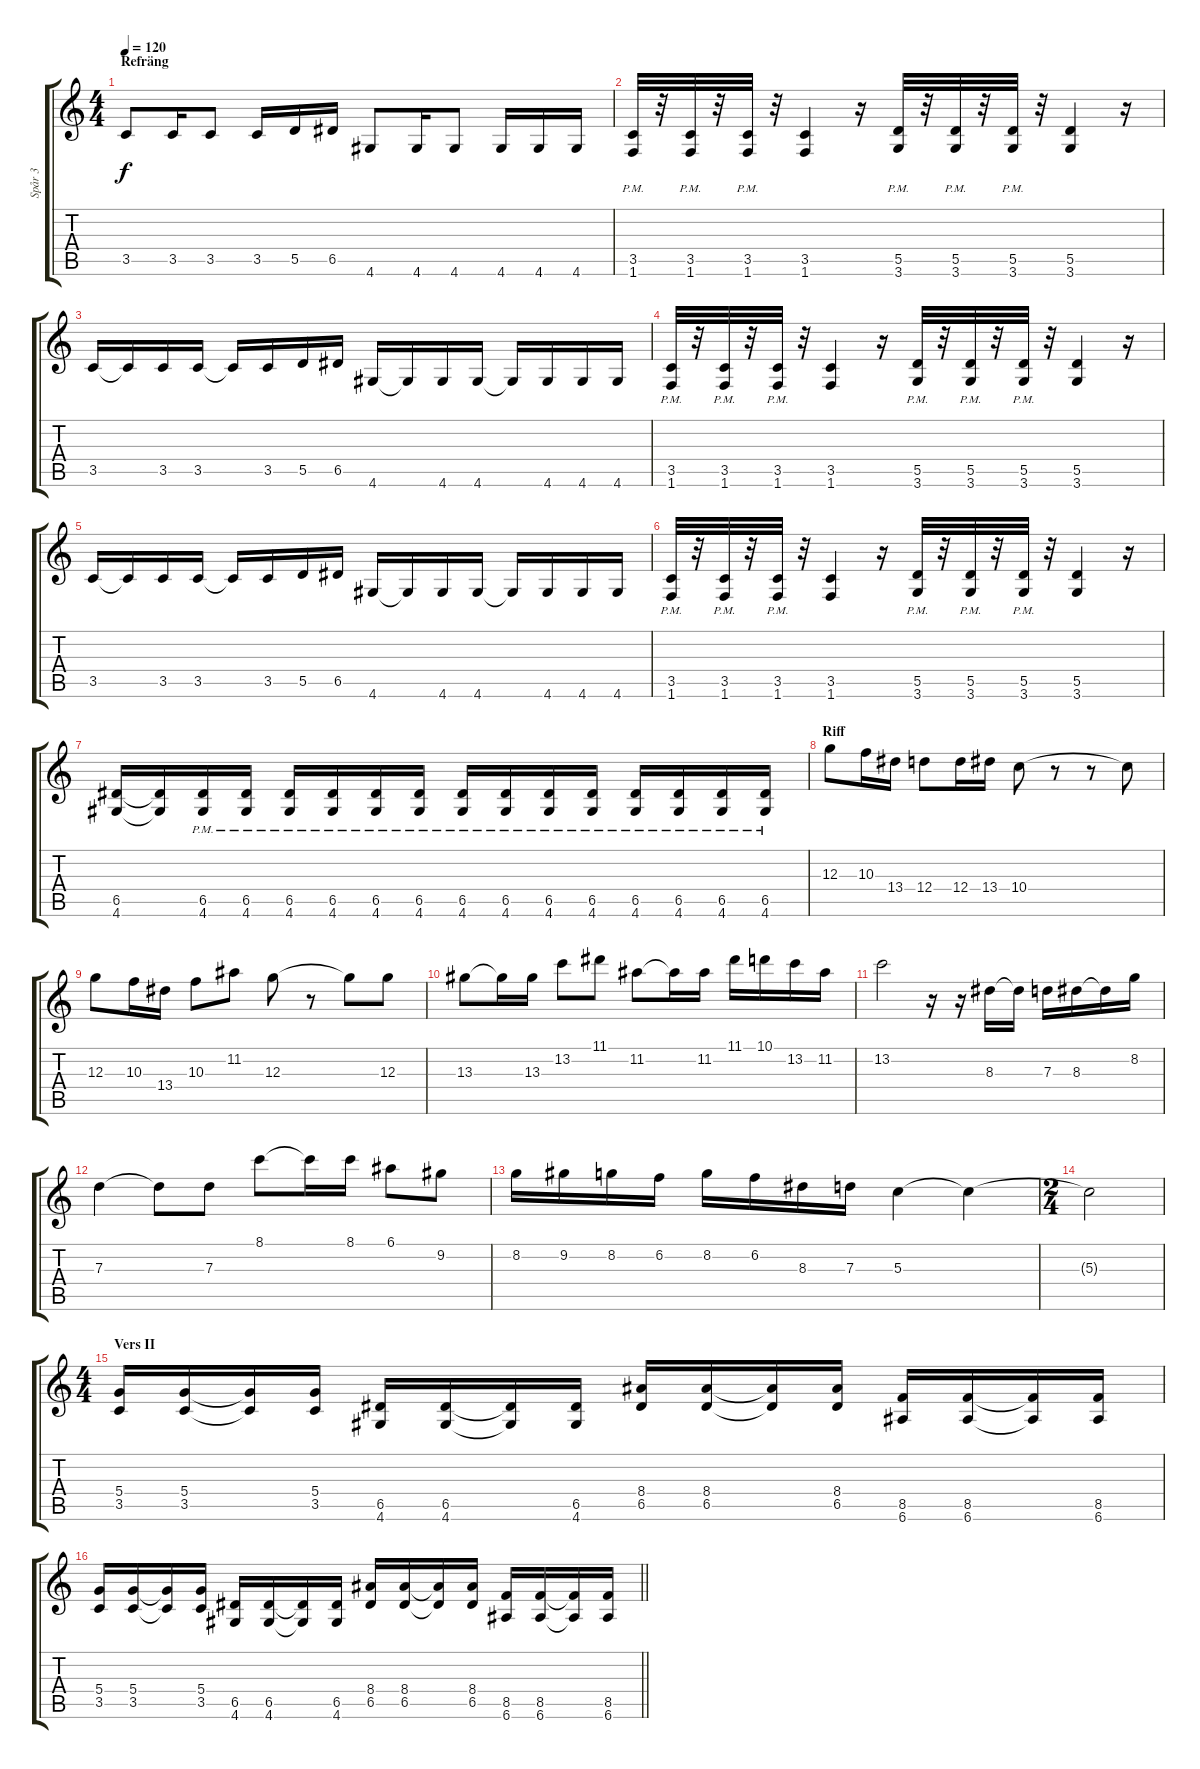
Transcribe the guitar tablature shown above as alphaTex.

\track ("Spår 3" "Spår 3") {instrument distortionguitar}
\staff {score tabs}
\tuning (E4 B3 G3 D3 A2 E2) {hide}
\ts (4 4)
\section ("" "Refräng")
\tempo 120
\clef g2
\ks c
3.5.8{dy f} 3.5.16 3.5.8 3.5.16 5.5.16 6.5.16 4.6.8 4.6.16 4.6.8 4.6.16 4.6.16 4.6.16 |
(3.5{pm} 1.6{pm}).32 r.32 (3.5{pm} 1.6{pm}).32 r.32 (3.5{pm} 1.6{pm}).32 r.32 (3.5 1.6).4 r.16 (5.5{pm} 3.6{pm}).32 r.32 (5.5{pm} 3.6{pm}).32 r.32 (5.5{pm} 3.6{pm}).32 r.32 (5.5 3.6).4 r.16 |
3.5.16 3.5{t}.16 3.5.16 3.5.16 3.5{t}.16 3.5.16 5.5.16 6.5.16 4.6.16 4.6{t}.16 4.6.16 4.6.16 4.6{t}.16 4.6.16 4.6.16 4.6.16 |
(3.5{pm} 1.6{pm}).32 r.32 (3.5{pm} 1.6{pm}).32 r.32 (3.5{pm} 1.6{pm}).32 r.32 (3.5 1.6).4 r.16 (5.5{pm} 3.6{pm}).32 r.32 (5.5{pm} 3.6{pm}).32 r.32 (5.5{pm} 3.6{pm}).32 r.32 (5.5 3.6).4 r.16 |
3.5.16 3.5{t}.16 3.5.16 3.5.16 3.5{t}.16 3.5.16 5.5.16 6.5.16 4.6.16 4.6{t}.16 4.6.16 4.6.16 4.6{t}.16 4.6.16 4.6.16 4.6.16 |
(3.5{pm} 1.6{pm}).32 r.32 (3.5{pm} 1.6{pm}).32 r.32 (3.5{pm} 1.6{pm}).32 r.32 (3.5 1.6).4 r.16 (5.5{pm} 3.6{pm}).32 r.32 (5.5{pm} 3.6{pm}).32 r.32 (5.5{pm} 3.6{pm}).32 r.32 (5.5 3.6).4 r.16 |
(6.5 4.6).16 (6.5{t} 4.6{t}).16 (6.5{pm} 4.6{pm}).16 (6.5{pm} 4.6{pm}).16 (6.5{pm} 4.6{pm}).16 (6.5{pm} 4.6{pm}).16 (6.5{pm} 4.6{pm}).16 (6.5{pm} 4.6{pm}).16 (6.5{pm} 4.6{pm}).16 (6.5{pm} 4.6{pm}).16 (6.5{pm} 4.6{pm}).16 (6.5{pm} 4.6{pm}).16 (6.5{pm} 4.6{pm}).16 (6.5{pm} 4.6{pm}).16 (6.5{pm} 4.6{pm}).16 (6.5{pm} 4.6{pm}).16 |
\section ("" "Riff")
12.3.8 10.3.16 13.4.16 12.4.8 12.4.16 13.4.16 10.4.8 r.8 r.8 10.4{t}.8 |
12.3.8 10.3.16 13.4.16 10.3.8 11.2.8 12.3.8 r.8 12.3{t}.8 12.3.8 |
13.3.8 13.3{t}.16 13.3.16 13.2.8 11.1.8 11.2.8 11.2{t}.16 11.2.16 11.1.16 10.1.16 13.2.16 11.2.16 |
13.2.2 r.16 r.16 8.3.16 8.3{t}.16 7.3.16 8.3.16 8.3{t}.16 8.2.16 |
7.3.4 7.3{t}.8 7.3.8 8.1.8 8.1{t}.16 8.1.16 6.1.8 9.2.8 |
8.2.16 9.2.16 8.2.16 6.2.16 8.2.16 6.2.16 8.3.16 7.3.16 5.3.4 5.3{t}.4 |
\ts (2 4)
5.3{t}.2 |
\ts (4 4)
\section ("" "Vers II")
(5.4 3.5).16 (5.4 3.5).16 (5.4{t} 3.5{t}).16 (5.4 3.5).16 (6.5 4.6).16 (6.5 4.6).16 (6.5{t} 4.6{t}).16 (6.5 4.6).16 (8.4 6.5).16 (8.4 6.5).16 (8.4{t} 6.5{t}).16 (8.4 6.5).16 (8.5 6.6).16 (8.5 6.6).16 (8.5{t} 6.6{t}).16 (8.5 6.6).16 |
\barLineRight lightlight
(5.4 3.5).16 (5.4 3.5).16 (5.4{t} 3.5{t}).16 (5.4 3.5).16 (6.5 4.6).16 (6.5 4.6).16 (6.5{t} 4.6{t}).16 (6.5 4.6).16 (8.4 6.5).16 (8.4 6.5).16 (8.4{t} 6.5{t}).16 (8.4 6.5).16 (8.5 6.6).16 (8.5 6.6).16 (8.5{t} 6.6{t}).16 (8.5 6.6).16
